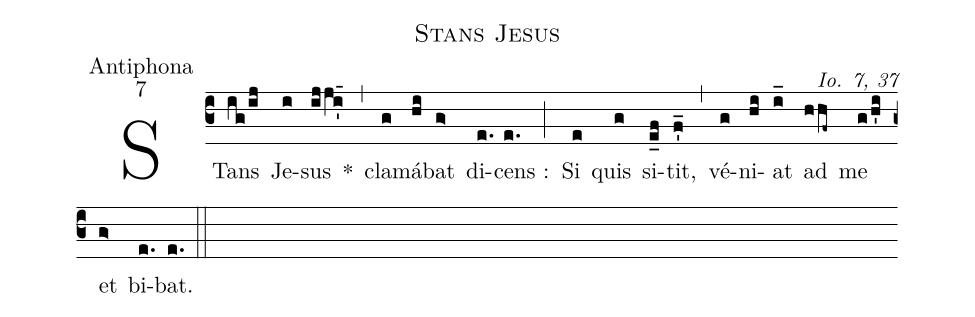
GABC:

name:Stans Jesus;
office-part:Antiphona;
mode:7;
commentary: Io. 7, 37;
%%
(c3)
STans(ig/ij) Je(i)sus(ij/jV!i'_5) *(,)
cla(g)má(hi)bat(g>) di(e.)cens :(e.) (;)
Si(e) quis(g) si(e_f)tit,(f_') (,)
vé(g)ni(hi)at(i_) ad(hhf~) me(g/h'i) et(g>) bi(e.)bat.(e.) (::)
